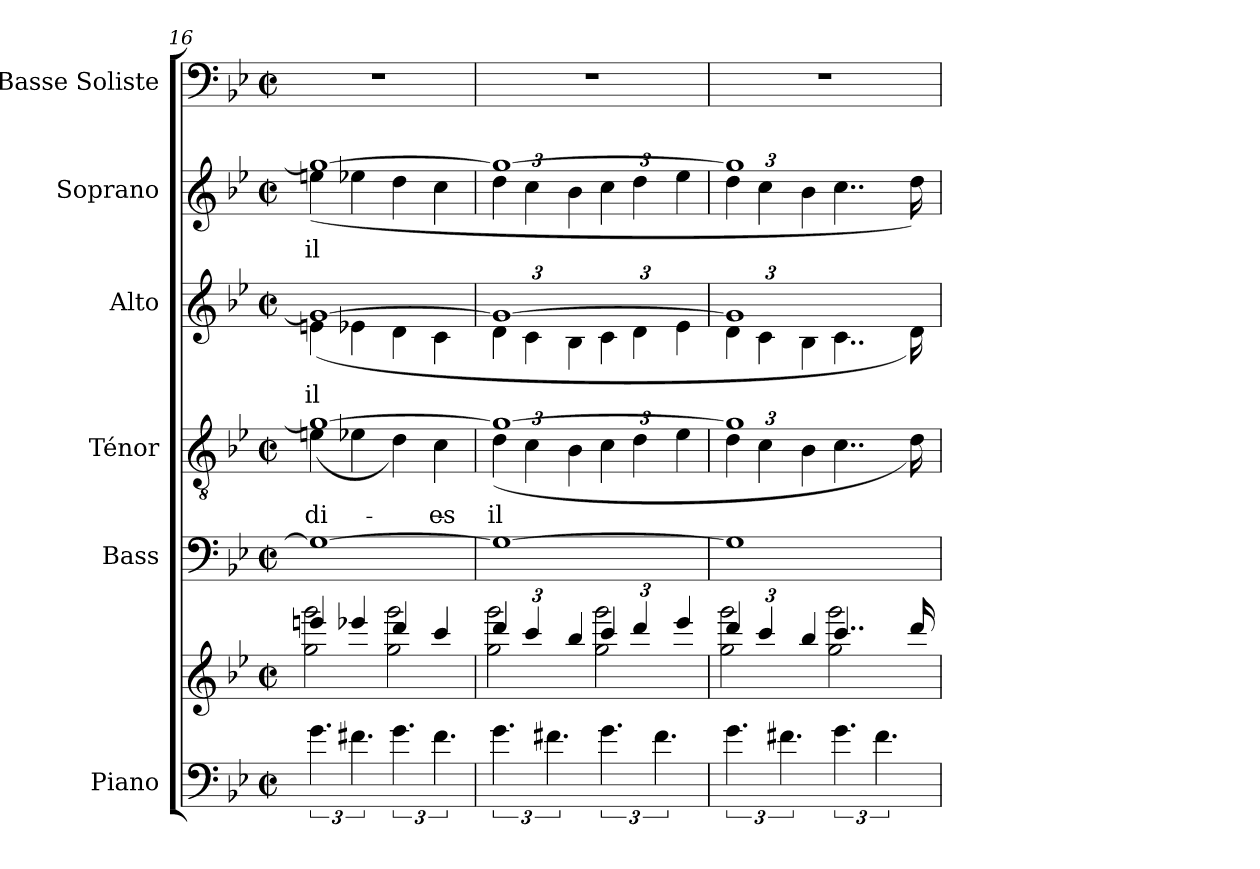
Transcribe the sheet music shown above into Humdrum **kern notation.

**kern	**kern	**kern	**kern	**text	**kern	**text	**kern	**text	**kern
*part6	*part6	*part5	*part4	*part4	*part3	*part3	*part2	*part2	*part1
*staff7	*staff6	*staff5	*staff4	*staff4	*staff3	*staff3	*staff2	*staff2	*staff1
*I"Piano	*	*I"Bass	*I"Ténor	*	*I"Alto	*	*I"Soprano	*	*I"Basse Soliste
*I'Pia.	*	*I'B.	*I'T.	*	*I'A.	*	*I'S.	*	*I'Basse Soliste
!!LO:PB:g=z
*clefF4	*clefG2	*clefF4	*clefGv2	*	*clefG2	*	*clefG2	*	*clefF4
*k[b-e-]	*k[b-e-]	*k[b-e-]	*k[b-e-]	*	*k[b-e-]	*	*k[b-e-]	*	*k[b-e-]
*M2/2	*M2/2	*M2/2	*M2/2	*	*M2/2	*	*M2/2	*	*M2/2
*met(c|)	*met(c|)	*met(c|)	*met(c|)	*	*met(c|)	*	*met(c|)	*	*met(c|)
=16	=16	=16	=16	=16	=16	=16	=16	=16	=16
*	*^	*	*^	*	*^	*	*^	*	*
6.g\	4eeen/	2gg\ 2ggg\	1G_	1g_	(4en\	di-	1g_	(4en\	il-	1gg_	(4een\	il-	1r
6.f#X\	4eee-X/	.	.	.	4e-X\	.	.	4e-X\	.	.	4ee-X\	.	.
6.g\	4ddd/	2gg\ 2ggg\	.	.	4d\)	.	.	4d\	.	.	4dd\	.	.
6.f#\	4ccc/	.	.	.	4c\	-es	.	4c\	.	.	4cc\	.	.
=17	=17	=17	=17	=17	=17	=17	=17	=17	=17	=17	=17	=17	=17
*	*Xbrackettup	*	*	*	*Xbrackettup	*	*	*Xbrackettup	*	*	*Xbrackettup	*	*
6.g\	6ddd/	2gg\ 2ggg\	1G_	1g_	(6d\	il-	1g_	6d\	---	1gg_	6dd\	---	1r
.	6ccc/	.	.	.	6c\	.	.	6c\	.	.	6cc\	.	.
6.f#X\	.	.	.	.	.	.	.	.	.	.	.	.	.
.	6bb-/	.	.	.	6B-\	.	.	6B-\	.	.	6b-\	.	.
6.g\	6ccc/	2gg\ 2ggg\	.	.	6c\	.	.	6c\	.	.	6cc\	.	.
.	6ddd/	.	.	.	6d\	.	.	6d\	.	.	6dd\	.	.
6.f#\	.	.	.	.	.	.	.	.	.	.	.	.	.
.	6eee-/	.	.	.	6e-\	.	.	6e-\	.	.	6ee-\	.	.
=18	=18	=18	=18	=18	=18	=18	=18	=18	=18	=18	=18	=18	=18
6.g\	6ddd/	2gg\ 2ggg\	1G]	1g]	6d\	---	1g]	6d\	---	1gg]	6dd\	---	1r
.	6ccc/	.	.	.	6c\	.	.	6c\	.	.	6cc\	.	.
6.f#X\	.	.	.	.	.	.	.	.	.	.	.	.	.
.	6bb-/	.	.	.	6B-\	.	.	6B-\	.	.	6b-\	.	.
6.g\	4..ccc/	2gg\ 2ggg\	.	.	4..c\	.	.	4..c\	.	.	4..cc\	.	.
6.f#\	.	.	.	.	.	.	.	.	.	.	.	.	.
.	16ddd/	.	.	.	16d\)	.	.	16d\)	.	.	16dd\)	.	.
*	*	*	*	*v	*v	*	*	*	*	*v	*v	*	*
*	*v	*v	*	*	*	*v	*v	*	*	*	*
=	=	=	=	=	=	=	=	=	=
*-	*-	*-	*-	*-	*-	*-	*-	*-	*-
